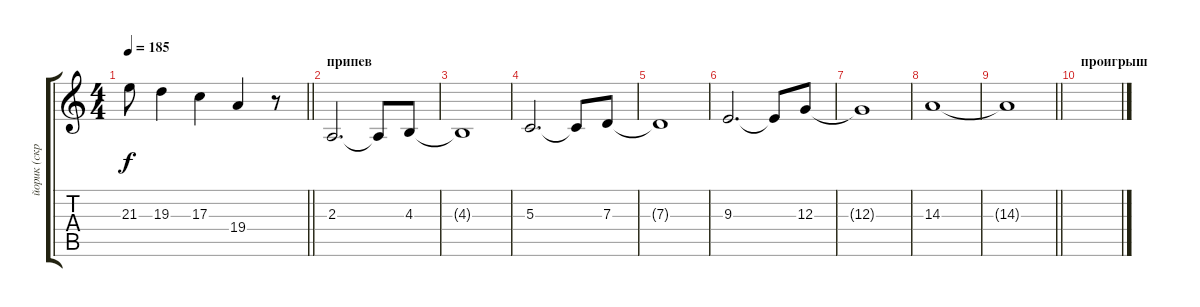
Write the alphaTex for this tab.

\track ("йорик (скрипка)" "йорик (скр") {instrument violin}
\staff {score tabs}
\tuning (E4 B3 G3 D3 A2 E2) {hide}
\ts (4 4)
\tempo 185
\clef g2
\barLineRight lightlight
\ks c
21.3.8{dy f} 19.3.4 17.3.4 19.4.4 r.8 |
\section ("" "припев")
2.3.2{d} 2.3{t}.8 4.3.8 |
4.3{t}.1 |
5.3.2{d} 5.3{t}.8 7.3.8 |
7.3{t}.1 |
9.3.2{d} 9.3{t}.8 12.3.8 |
12.3{t}.1 |
14.3.1 |
\barLineRight lightlight
14.3{t}.1 |
\section ("" "проигрыш")
